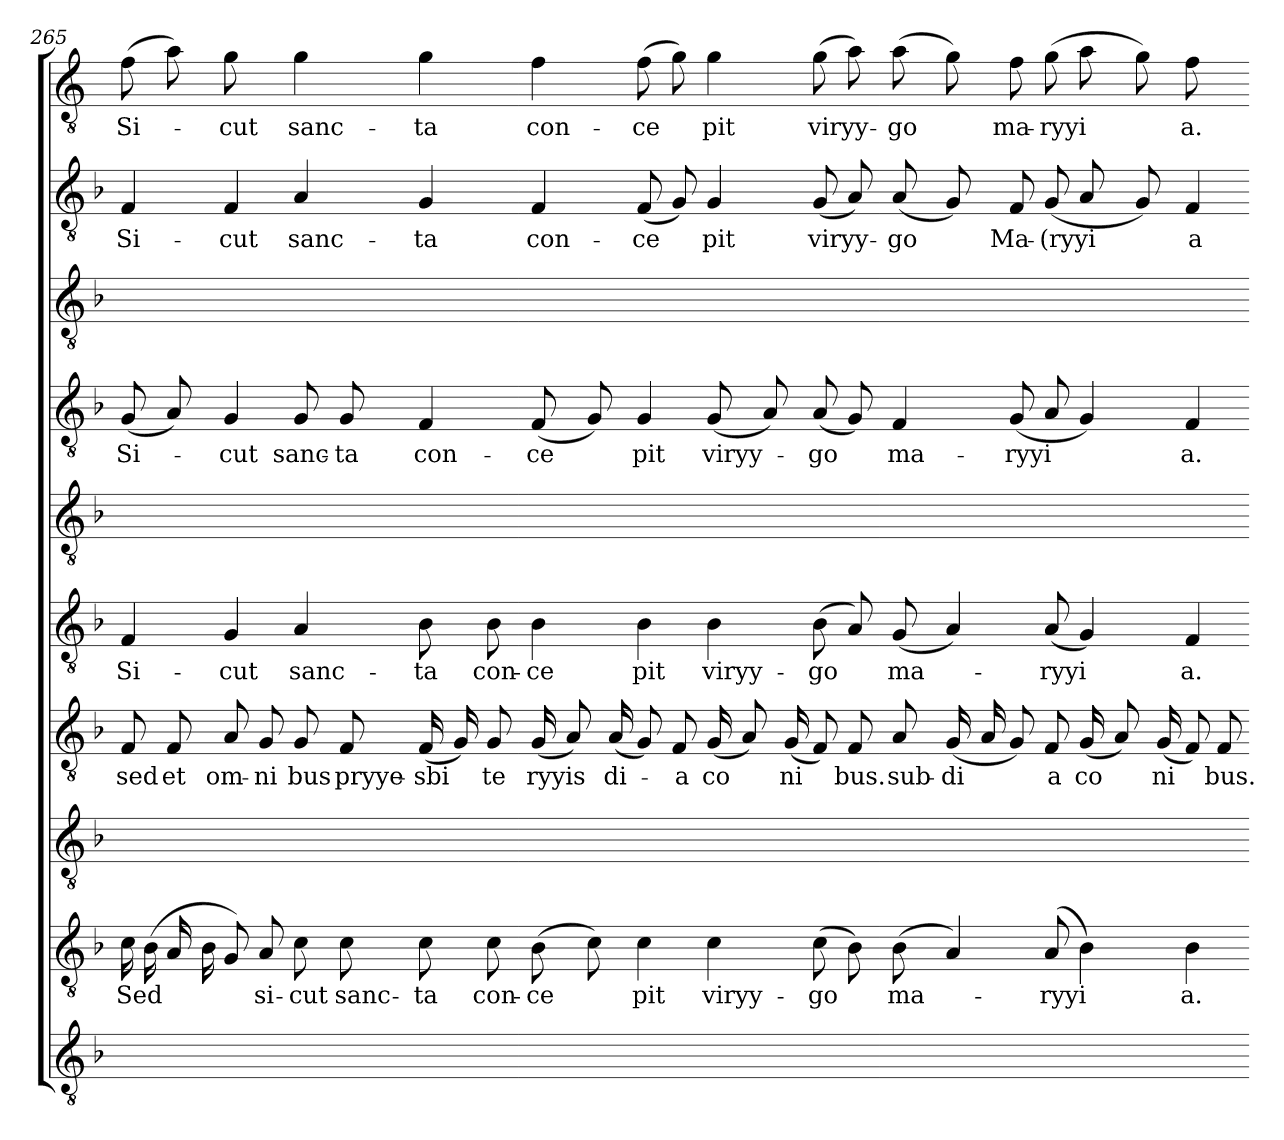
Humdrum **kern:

**kern	**kern	**text	**kern	**kern	**text	**kern	**text	**kern	**kern	**text	**kern	**kern	**text	**kern	**text
*part10	*part9	*part9	*part8	*part7	*part7	*part6	*part6	*part5	*part4	*part4	*part3	*part2	*part2	*part1	*part1
*staff10	*staff9	*staff9	*staff8	*staff7	*staff7	*staff6	*staff6	*staff5	*staff4	*staff4	*staff3	*staff2	*staff2	*staff1	*staff1
*clefGv2	*clefGv2	*	*clefGv2	*clefGv2	*	*clefGv2	*	*clefGv2	*clefGv2	*	*clefGv2	*clefGv2	*	*clefGv2	*
*k[b-]	*k[b-]	*	*k[b-]	*k[b-]	*	*k[b-]	*	*k[b-]	*k[b-]	*	*k[b-]	*k[b-]	*	*k[]	*
=265	=265	=265	=265	=265	=265	=265	=265	=265	=265	=265	=265	=265	=265	=265	=265
1ryy	16c	Sed	1ryy	8F	sed	4F	Si-	1ryy	(8G	Si-	1ryy	4F	Si-	(8f	Si-
.	(16B-	.	.	.	.	.	.	.	.	.	.	.	.	.	.
.	16A	.	.	8F	et	.	.	.	8A)	.	.	.	.	8a)	.
.	16B-	.	.	.	.	.	.	.	.	.	.	.	.	.	.
.	8G)	.	.	8A	om-	4G	-cut	.	4G	-cut	.	4F	-cut	8g	-cut
.	8A	si-	.	8G	ni	.	.	.	.	.	.	.	.	8ryy	.
.	8c	-cut	.	8G	-bus	4A	sanc-	.	8G	sanc-	.	4A	sanc-	4g	sanc-
.	8c	sanc-	.	8F	pryye-	.	.	.	8G	-ta	.	.	.	.	.
.	8c	-ta	.	(16F	sbi	8B-	-ta	.	4F	con-	.	4G	-ta	4g	-ta
.	.	.	.	16G)	.	.	.	.	.	.	.	.	.	.	.
.	8c	con-	.	8G	te	8B-	con-	.	.	.	.	.	.	.	.
=266-	=266-	=266-	=266-	=266-	=266-	=266-	=266-	=266-	=266-	=266-	=266-	=266-	=266-	=266-	=266-
1ryy	(8B-	ce	1ryy	(16G	-ryyis	4B-	ce	1ryy	(8F	ce	1ryy	4F	con-	4f	con-
.	.	.	.	8A)	.	.	.	.	.	.	.	.	.	.	.
.	8c)	.	.	.	.	.	.	.	8G)	.	.	.	.	.	.
.	.	.	.	(16A	di-	.	.	.	.	.	.	.	.	.	.
.	4c	-pit	.	8G)	.	4B-	-pit	.	4G	-pit	.	(8F	ce	(8f	ce
.	.	.	.	8F	a	.	.	.	.	.	.	8G)	.	8g)	.
.	4c	viryy-	.	(16G	co	4B-	viryy-	.	(8G	viryy-	.	4G	-pit	4g	-pit
.	.	.	.	8A)	.	.	.	.	.	.	.	.	.	.	.
.	.	.	.	.	.	.	.	.	8A)	.	.	.	.	.	.
.	.	.	.	(16G	ni	.	.	.	.	.	.	.	.	.	.
.	(8c	-go	.	8F)	.	(8B-	-go	.	(8A	-go	.	(8G	viryy-	(8g	viryy-
.	8B-)	.	.	8F	-bus.	8A)	.	.	8G)	.	.	8A)	.	8a)	.
=267-	=267-	=267-	=267-	=267-	=267-	=267-	=267-	=267-	=267-	=267-	=267-	=267-	=267-	=267-	=267-
1ryy	(8B-	ma-	1ryy	8A	sub-	(8G	ma-	1ryy	4F	ma-	1ryy	(8A	-go	(8a	-go
.	4A)	.	.	(16G	di	4A)	.	.	.	.	.	8G)	.	8g)	.
.	.	.	.	16A	.	.	.	.	.	.	.	.	.	.	.
.	.	.	.	8G)	.	.	.	.	(8G	ryyi	.	8F	Ma-	8f	ma-
.	(8A	ryyi	.	8F	a	(8A	ryyi	.	8A	.	.	(8G	(ryyi	(8g	ryyi
.	4B-)	.	.	(16G	co	4G)	.	.	4G)	.	.	8A	.	8a	.
.	.	.	.	8A)	.	.	.	.	.	.	.	.	.	.	.
.	.	.	.	.	.	.	.	.	.	.	.	8G)	.	8g)	.
.	.	.	.	(16G	ni	.	.	.	.	.	.	.	.	.	.
.	4B-	-a.	.	8F)	.	4F	-a.	.	4F	-a.	.	4F	-a	8f	-a.
.	.	.	.	8F	-bus.	.	.	.	.	.	.	.	.	8ryy	.
=-	=-	=-	=-	=-	=-	=-	=-	=-	=-	=-	=-	=-	=-	=-	=-
*-	*-	*-	*-	*-	*-	*-	*-	*-	*-	*-	*-	*-	*-	*-	*-
